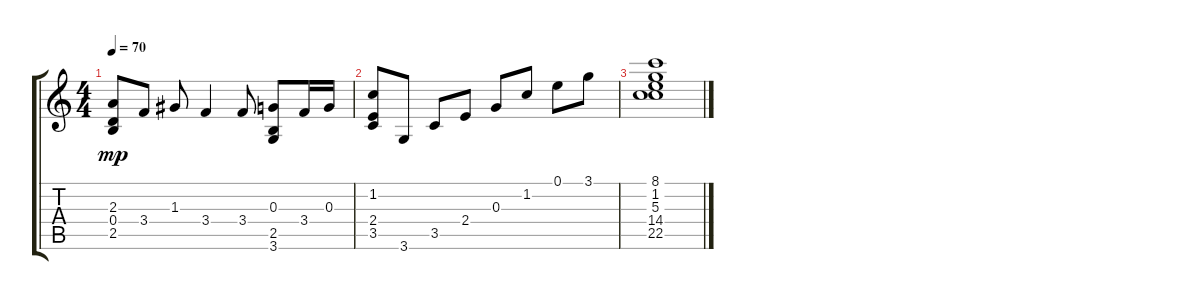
\track "" {instrument acousticguitarnylon}
\staff {score tabs}
\tuning (E4 B3 G3 D3 A2 E2) {hide}
\ts (4 4)
\tempo 70
\clef g2
\ks c
(2.3 0.4 2.5).8{dy mp} 3.4.8 1.3.8 3.4.4 3.4.8 (0.3 2.5 3.6).8 3.4.16 0.3.16 |
(1.2 2.4 3.5).8 3.6.8 3.5.8 2.4.8 0.3.8 1.2.8 0.1.8 3.1.8 |
(8.1 1.2 5.3 14.4 22.5).1
